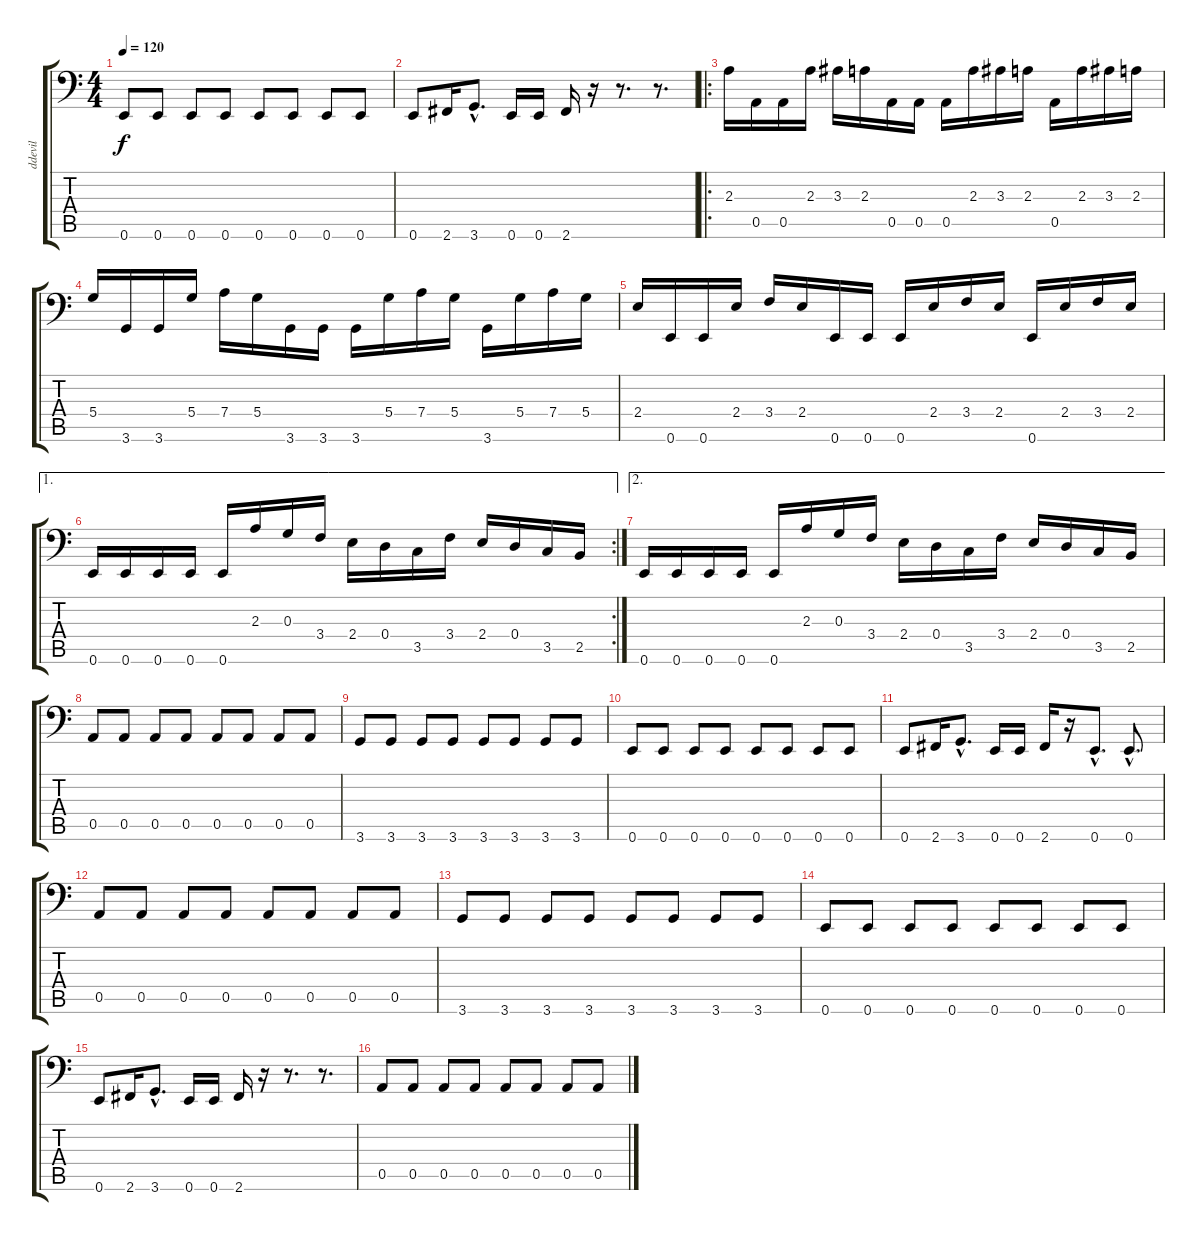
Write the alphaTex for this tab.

\track ("ddevil" "ddevil") {instrument electricbassfinger}
\staff {score tabs}
\tuning (E3 B2 G2 D2 A1 E1) {hide}
\ts (4 4)
\tempo 120
\clef f4
\ks c
0.6.8{dy f} 0.6.8 0.6.8 0.6.8 0.6.8 0.6.8 0.6.8 0.6.8 |
0.6.8 2.6.16 3.6{hac}.8{d} 0.6.16 0.6.16 2.6.16 r.16 r.8{d} r.8{d} |
\ro
2.3.16 0.5.16 0.5.16 2.3.16 3.3.16 2.3.16 0.5.16 0.5.16 0.5.16 2.3.16 3.3.16 2.3.16 0.5.16 2.3.16 3.3.16 2.3.16 |
5.4.16 3.6.16 3.6.16 5.4.16 7.4.16 5.4.16 3.6.16 3.6.16 3.6.16 5.4.16 7.4.16 5.4.16 3.6.16 5.4.16 7.4.16 5.4.16 |
2.4.16 0.6.16 0.6.16 2.4.16 3.4.16 2.4.16 0.6.16 0.6.16 0.6.16 2.4.16 3.4.16 2.4.16 0.6.16 2.4.16 3.4.16 2.4.16 |
\ae 1
\rc 2
0.6.16 0.6.16 0.6.16 0.6.16 0.6.16 2.3.16 0.3.16 3.4.16 2.4.16 0.4.16 3.5.16 3.4.16 2.4.16 0.4.16 3.5.16 2.5.16 |
\ae 2
0.6.16 0.6.16 0.6.16 0.6.16 0.6.16 2.3.16 0.3.16 3.4.16 2.4.16 0.4.16 3.5.16 3.4.16 2.4.16 0.4.16 3.5.16 2.5.16 |
0.5.8 0.5.8 0.5.8 0.5.8 0.5.8 0.5.8 0.5.8 0.5.8 |
3.6.8 3.6.8 3.6.8 3.6.8 3.6.8 3.6.8 3.6.8 3.6.8 |
0.6.8 0.6.8 0.6.8 0.6.8 0.6.8 0.6.8 0.6.8 0.6.8 |
0.6.8 2.6.16 3.6{hac}.8{d} 0.6.16 0.6.16 2.6.16 r.16 0.6{hac}.8{d} 0.6{hac}.8{d} |
0.5.8 0.5.8 0.5.8 0.5.8 0.5.8 0.5.8 0.5.8 0.5.8 |
3.6.8 3.6.8 3.6.8 3.6.8 3.6.8 3.6.8 3.6.8 3.6.8 |
0.6.8 0.6.8 0.6.8 0.6.8 0.6.8 0.6.8 0.6.8 0.6.8 |
0.6.8 2.6.16 3.6{hac}.8{d} 0.6.16 0.6.16 2.6.16 r.16 r.8{d} r.8{d} |
0.5.8 0.5.8 0.5.8 0.5.8 0.5.8 0.5.8 0.5.8 0.5.8
